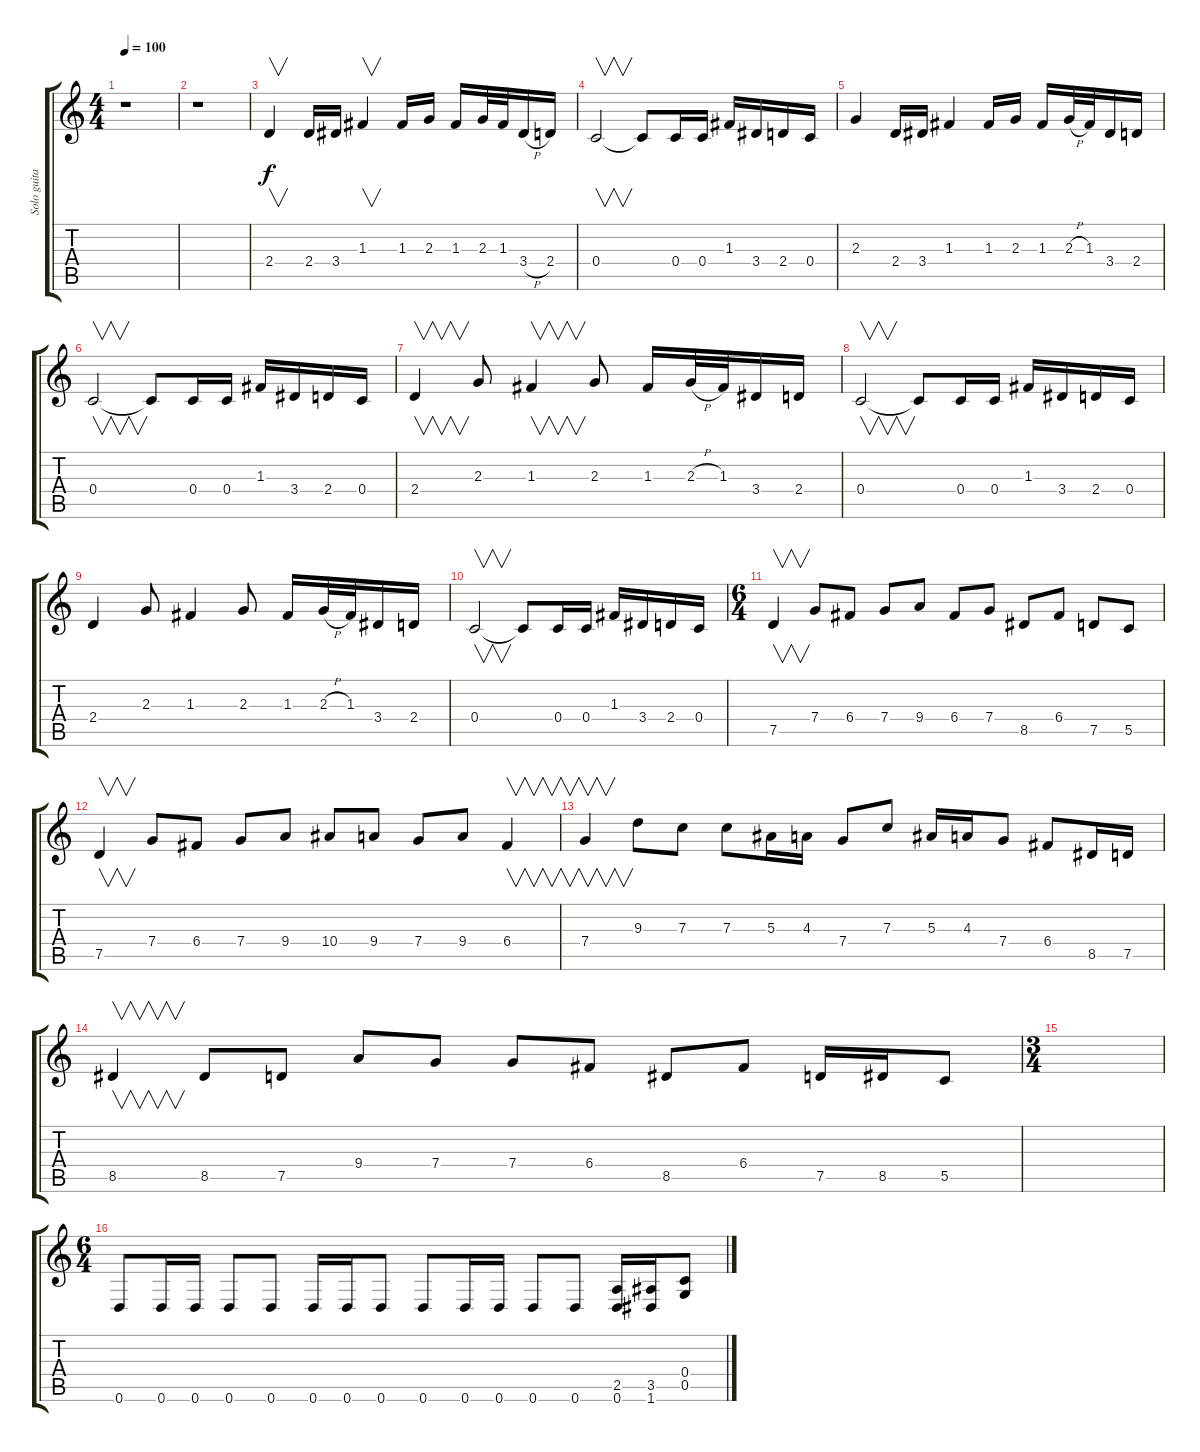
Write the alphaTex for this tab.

\track ("Solo guitar" "Solo guita") {instrument overdrivenguitar}
\staff {score tabs}
\tuning (D4 A3 F3 C3 G2 D2) {hide}
\ts (4 4)
\tempo 100
\clef g2
\ks c
r.1{dy f} |
r.1 |
2.4.4{v volume 16} 2.4.16 3.4.16 1.3.4{v} 1.3.16 2.3.16 1.3.16 2.3.32 1.3.32 3.4{h}.16 2.4.16 |
0.4.2{v} 0.4{t}.8 0.4.16 0.4.16 1.3.16 3.4.16 2.4.16 0.4.16 |
2.3.4{instrument guitarharmonics} 2.4.16{instrument distortionguitar} 3.4.16 1.3.4 1.3.16 2.3.16 1.3.16 2.3{h}.32 1.3.32 3.4.16 2.4.16 |
0.4.2{v} 0.4{t}.8 0.4.16 0.4.16 1.3.16 3.4.16 2.4.16 0.4.16 |
2.4.4{v} 2.3.8 1.3.4{v instrument guitarharmonics} 2.3.8{instrument distortionguitar} 1.3.16 2.3{h}.32 1.3.32 3.4.16 2.4.16 |
0.4.2{v} 0.4{t}.8 0.4.16 0.4.16 1.3.16 3.4.16 2.4.16 0.4.16 |
2.4.4 2.3.8 1.3.4 2.3.8{instrument distortionguitar} 1.3.16 2.3{h}.32 1.3.32 3.4.16 2.4.16 |
0.4.2{v} 0.4{t}.8 0.4.16 0.4.16 1.3.16 3.4.16 2.4.16 0.4.16{instrument guitarharmonics} |
\ts (6 4)
7.5.4{v instrument distortionguitar} 7.4.8 6.4.8 7.4.8 9.4.8 6.4.8 7.4.8 8.5.8 6.4.8 7.5.8 5.5.8 |
7.5.4{v instrument guitarharmonics} 7.4.8{instrument distortionguitar} 6.4.8 7.4.8 9.4.8 10.4.8 9.4.8 7.4.8 9.4.8 6.4.4{v instrument guitarharmonics} |
7.4.4{v instrument guitarharmonics} 9.3.8{instrument distortionguitar} 7.3.8 7.3.8{instrument guitarharmonics} 5.3.16{instrument distortionguitar} 4.3.16 7.4.8 7.3.8{instrument guitarharmonics} 5.3.16{instrument distortionguitar} 4.3.16 7.4.8 6.4.8{instrument guitarharmonics} 8.5.16{instrument distortionguitar} 7.5.16 |
8.5.4{v} 8.5.8 7.5.8 9.4.8 7.4.8 7.4.8 6.4.8 8.5.8 6.4.8 7.5.16 8.5.16 5.5.8{instrument guitarharmonics} |
\ts (3 4)
|
\ts (6 4)
0.6.8{volume 13 instrument distortionguitar} 0.6.16 0.6.16 0.6.8 0.6.8 0.6.16 0.6.16 0.6.8 0.6.8 0.6.16 0.6.16 0.6.8 0.6.8 (2.5 0.6).16 (3.5 1.6).16 (0.4 0.5).8
